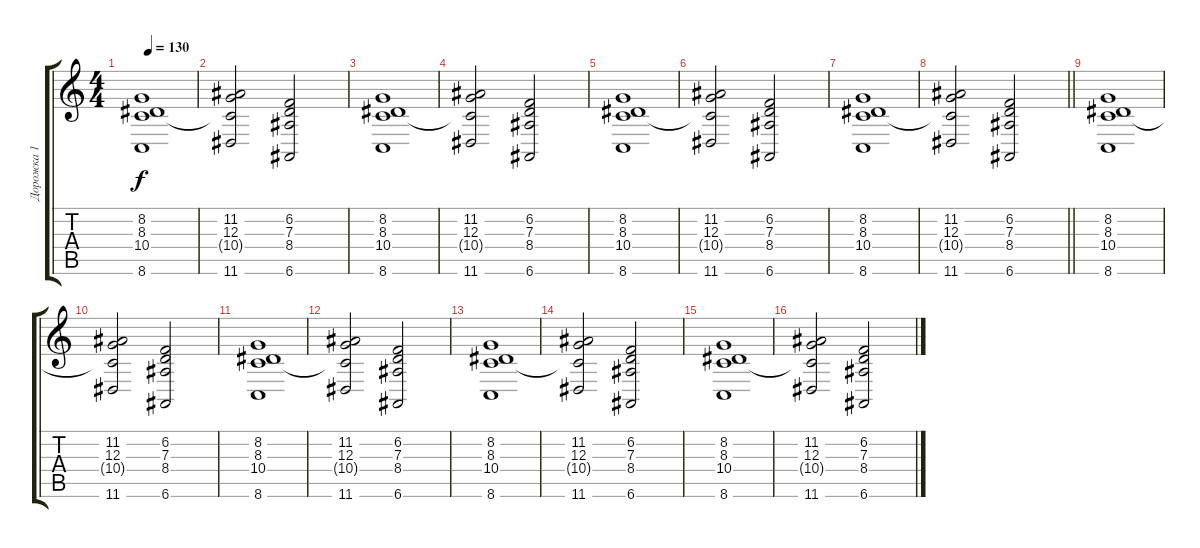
\track ("Дорожка 1" "Дорожка 1") {instrument synthstrings2}
\staff {score tabs}
\tuning (E4 B3 G3 D3 A2 E2) {hide}
\ts (4 4)
\tempo 130
\clef g2
\ks c
(8.2 8.3 10.4 8.6).1{dy f} |
(11.2 12.3 10.4{t} 11.6).2 (6.2 7.3 8.4 6.6).2 |
(8.2 8.3 10.4 8.6).1 |
(11.2 12.3 10.4{t} 11.6).2 (6.2 7.3 8.4 6.6).2 |
(8.2 8.3 10.4 8.6).1 |
(11.2 12.3 10.4{t} 11.6).2 (6.2 7.3 8.4 6.6).2 |
(8.2 8.3 10.4 8.6).1 |
\barLineRight lightlight
(11.2 12.3 10.4{t} 11.6).2 (6.2 7.3 8.4 6.6).2 |
(8.2 8.3 10.4 8.6).1 |
(11.2 12.3 10.4{t} 11.6).2 (6.2 7.3 8.4 6.6).2 |
(8.2 8.3 10.4 8.6).1 |
(11.2 12.3 10.4{t} 11.6).2 (6.2 7.3 8.4 6.6).2 |
(8.2 8.3 10.4 8.6).1 |
(11.2 12.3 10.4{t} 11.6).2 (6.2 7.3 8.4 6.6).2 |
(8.2 8.3 10.4 8.6).1 |
(11.2 12.3 10.4{t} 11.6).2 (6.2 7.3 8.4 6.6).2
